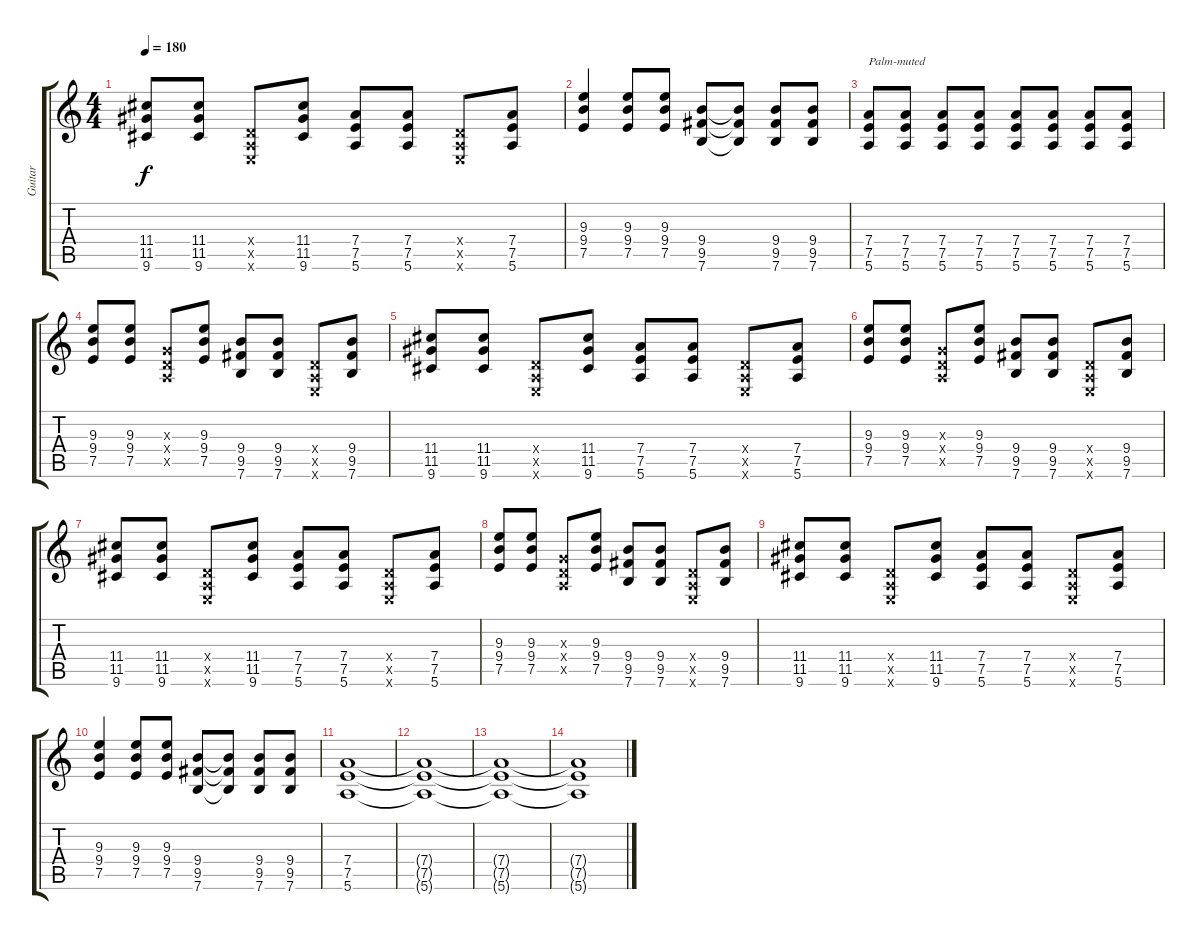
\track ("Guitar" "Guitar") {instrument distortionguitar}
\staff {score tabs}
\tuning (E4 B3 G3 D3 A2 E2) {hide}
\ts (4 4)
\tempo 180
\clef g2
\ks c
(11.4 11.5 9.6).8{dy f} (11.4 11.5 9.6).8 (0.4{x} 0.5{x} 0.6{x}).8 (11.4 11.5 9.6).8 (7.4 7.5 5.6).8 (7.4 7.5 5.6).8 (0.4{x} 0.5{x} 0.6{x}).8 (7.4 7.5 5.6).8 |
(9.3 9.4 7.5).4 (9.3 9.4 7.5).8 (9.3 9.4 7.5).8 (9.4 9.5 7.6).8 (9.4{t} 9.5{t} 7.6{t}).8 (9.4 9.5 7.6).8 (9.4 9.5 7.6).8 |
(7.4 7.5 5.6).8{txt "Palm-muted" instrument electricguitarmuted} (7.4 7.5 5.6).8 (7.4 7.5 5.6).8 (7.4 7.5 5.6).8 (7.4 7.5 5.6).8 (7.4 7.5 5.6).8 (7.4 7.5 5.6).8 (7.4 7.5 5.6).8 |
(9.3 9.4 7.5).8{instrument distortionguitar} (9.3 9.4 7.5).8 (0.3{x} 0.4{x} 0.5{x}).8 (9.3 9.4 7.5).8 (9.4 9.5 7.6).8 (9.4 9.5 7.6).8 (0.4{x} 0.5{x} 0.6{x}).8 (9.4 9.5 7.6).8 |
(11.4 11.5 9.6).8 (11.4 11.5 9.6).8 (0.4{x} 0.5{x} 0.6{x}).8 (11.4 11.5 9.6).8 (7.4 7.5 5.6).8 (7.4 7.5 5.6).8 (0.4{x} 0.5{x} 0.6{x}).8 (7.4 7.5 5.6).8 |
(9.3 9.4 7.5).8 (9.3 9.4 7.5).8 (0.3{x} 0.4{x} 0.5{x}).8 (9.3 9.4 7.5).8 (9.4 9.5 7.6).8 (9.4 9.5 7.6).8 (0.4{x} 0.5{x} 0.6{x}).8 (9.4 9.5 7.6).8 |
(11.4 11.5 9.6).8 (11.4 11.5 9.6).8 (0.4{x} 0.5{x} 0.6{x}).8 (11.4 11.5 9.6).8 (7.4 7.5 5.6).8 (7.4 7.5 5.6).8 (0.4{x} 0.5{x} 0.6{x}).8 (7.4 7.5 5.6).8 |
(9.3 9.4 7.5).8 (9.3 9.4 7.5).8 (0.3{x} 0.4{x} 0.5{x}).8 (9.3 9.4 7.5).8 (9.4 9.5 7.6).8 (9.4 9.5 7.6).8 (0.4{x} 0.5{x} 0.6{x}).8 (9.4 9.5 7.6).8 |
(11.4 11.5 9.6).8 (11.4 11.5 9.6).8 (0.4{x} 0.5{x} 0.6{x}).8 (11.4 11.5 9.6).8 (7.4 7.5 5.6).8 (7.4 7.5 5.6).8 (0.4{x} 0.5{x} 0.6{x}).8 (7.4 7.5 5.6).8 |
(9.3 9.4 7.5).4 (9.3 9.4 7.5).8 (9.3 9.4 7.5).8 (9.4 9.5 7.6).8 (9.4{t} 9.5{t} 7.6{t}).8 (9.4 9.5 7.6).8 (9.4 9.5 7.6).8 |
(7.4 7.5 5.6).1 |
(7.4{t} 7.5{t} 5.6{t}).1 |
(7.4{t} 7.5{t} 5.6{t}).1 |
(7.4{t} 7.5{t} 5.6{t}).1
